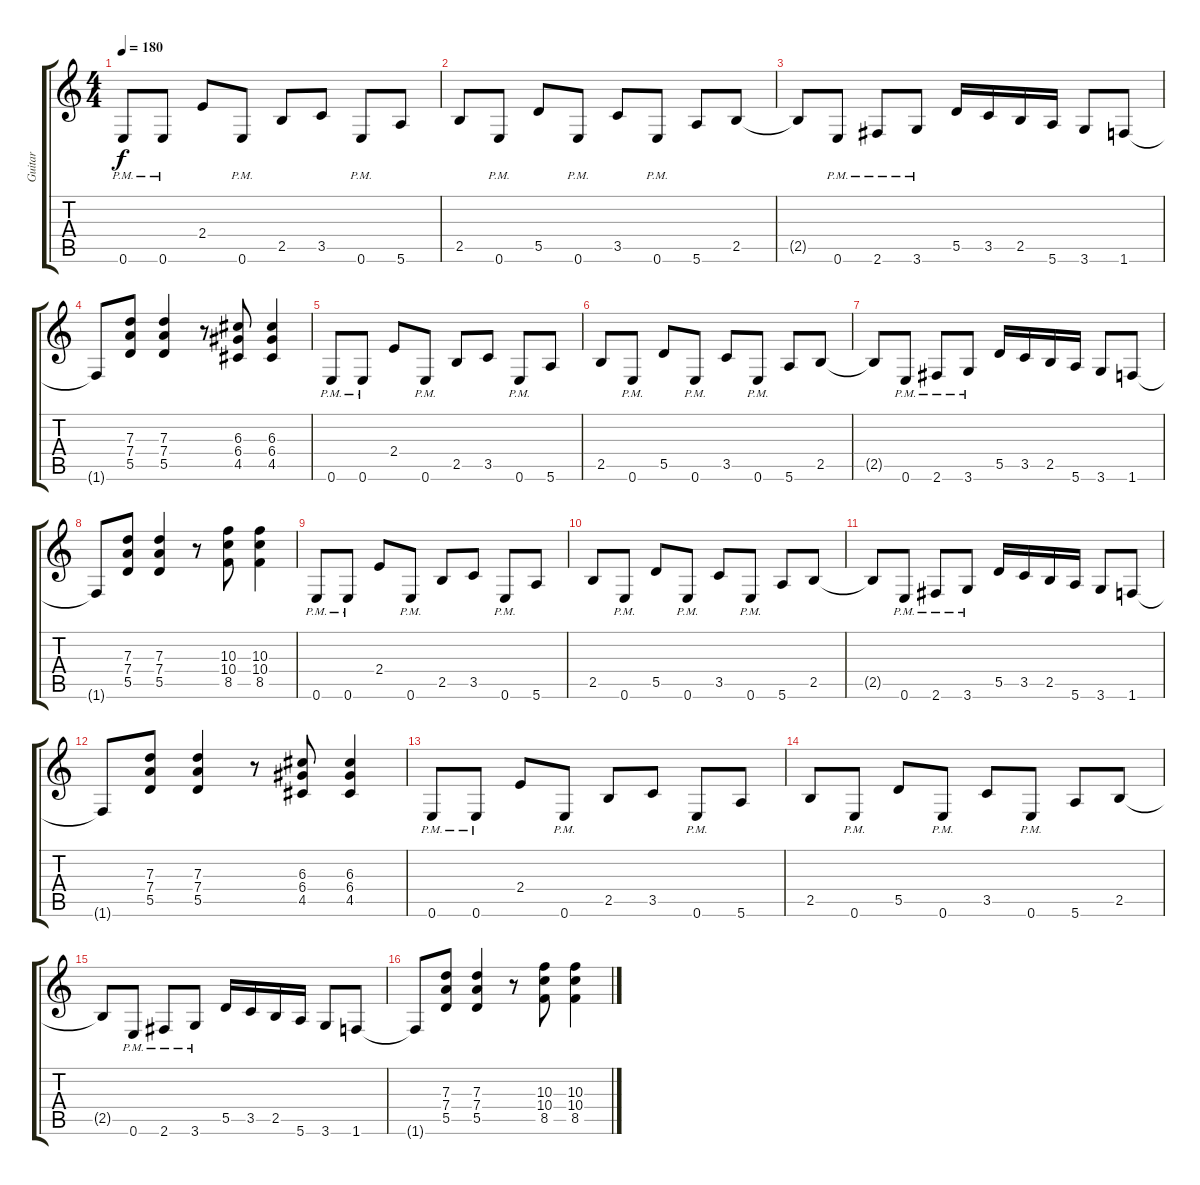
\track ("Guitar" "Guitar") {instrument distortionguitar}
\staff {score tabs}
\tuning (E4 B3 G3 D3 A2 E2) {hide}
\ts (4 4)
\tempo 180
\clef g2
\ks c
0.6{pm}.8{dy f instrument distortionguitar} 0.6{pm}.8 2.4.8 0.6{pm}.8 2.5.8 3.5.8 0.6{pm}.8 5.6.8 |
2.5.8 0.6{pm}.8 5.5.8 0.6{pm}.8 3.5.8 0.6{pm}.8 5.6.8 2.5.8 |
2.5{t}.8 0.6{pm}.8 2.6{pm}.8 3.6{pm}.8 5.5.16 3.5.16 2.5.16 5.6.16 3.6.8 1.6.8 |
1.6{t}.8 (7.3 7.4 5.5).8 (7.3 7.4 5.5).4 r.8 (6.3 6.4 4.5).8 (6.3 6.4 4.5).4 |
0.6{pm}.8 0.6{pm}.8 2.4.8 0.6{pm}.8 2.5.8 3.5.8 0.6{pm}.8 5.6.8 |
2.5.8 0.6{pm}.8 5.5.8 0.6{pm}.8 3.5.8 0.6{pm}.8 5.6.8 2.5.8 |
2.5{t}.8 0.6{pm}.8 2.6{pm}.8 3.6{pm}.8 5.5.16 3.5.16 2.5.16 5.6.16 3.6.8 1.6.8 |
1.6{t}.8 (7.3 7.4 5.5).8 (7.3 7.4 5.5).4 r.8 (10.3 10.4 8.5).8 (10.3 10.4 8.5).4 |
0.6{pm}.8 0.6{pm}.8 2.4.8 0.6{pm}.8 2.5.8 3.5.8 0.6{pm}.8 5.6.8 |
2.5.8 0.6{pm}.8 5.5.8 0.6{pm}.8 3.5.8 0.6{pm}.8 5.6.8 2.5.8 |
2.5{t}.8 0.6{pm}.8 2.6{pm}.8 3.6{pm}.8 5.5.16 3.5.16 2.5.16 5.6.16 3.6.8 1.6.8 |
1.6{t}.8 (7.3 7.4 5.5).8 (7.3 7.4 5.5).4 r.8 (6.3 6.4 4.5).8 (6.3 6.4 4.5).4 |
0.6{pm}.8 0.6{pm}.8 2.4.8 0.6{pm}.8 2.5.8 3.5.8 0.6{pm}.8 5.6.8 |
2.5.8 0.6{pm}.8 5.5.8 0.6{pm}.8 3.5.8 0.6{pm}.8 5.6.8 2.5.8 |
2.5{t}.8 0.6{pm}.8 2.6{pm}.8 3.6{pm}.8 5.5.16 3.5.16 2.5.16 5.6.16 3.6.8 1.6.8 |
1.6{t}.8 (7.3 7.4 5.5).8 (7.3 7.4 5.5).4 r.8 (10.3 10.4 8.5).8 (10.3 10.4 8.5).4
